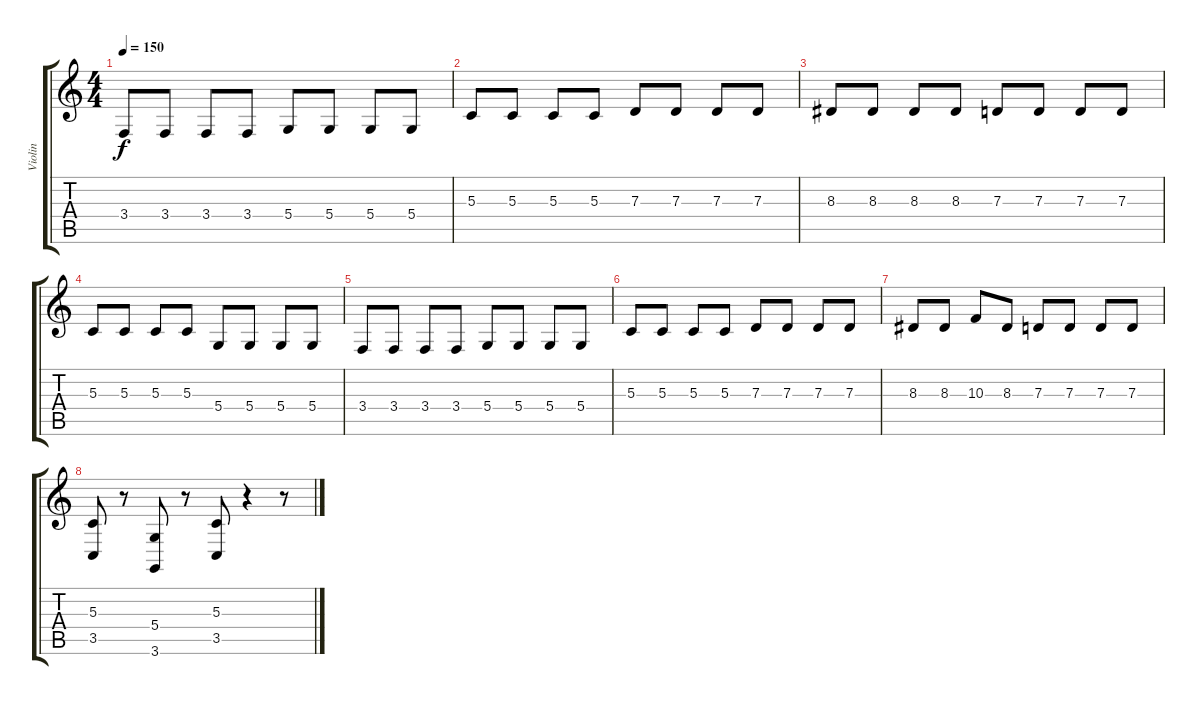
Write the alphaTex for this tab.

\track ("Violin" "Violin") {instrument violin}
\staff {score tabs}
\tuning (E4 B3 G3 D3 A2 E2) {hide}
\ts (4 4)
\tempo 150
\clef g2
\ks c
3.4.8{dy f} 3.4.8 3.4.8 3.4.8 5.4.8 5.4.8 5.4.8 5.4.8 |
5.3.8 5.3.8 5.3.8 5.3.8 7.3.8 7.3.8 7.3.8 7.3.8 |
8.3.8 8.3.8 8.3.8 8.3.8 7.3.8 7.3.8 7.3.8 7.3.8 |
5.3.8 5.3.8 5.3.8 5.3.8 5.4.8 5.4.8 5.4.8 5.4.8 |
3.4.8 3.4.8 3.4.8 3.4.8 5.4.8 5.4.8 5.4.8 5.4.8 |
5.3.8 5.3.8 5.3.8 5.3.8 7.3.8 7.3.8 7.3.8 7.3.8 |
8.3.8 8.3.8 10.3.8 8.3.8 7.3.8 7.3.8 7.3.8 7.3.8 |
(5.3 3.5).8 r.8 (5.4 3.6).8 r.8 (5.3 3.5).8 r.4 r.8
